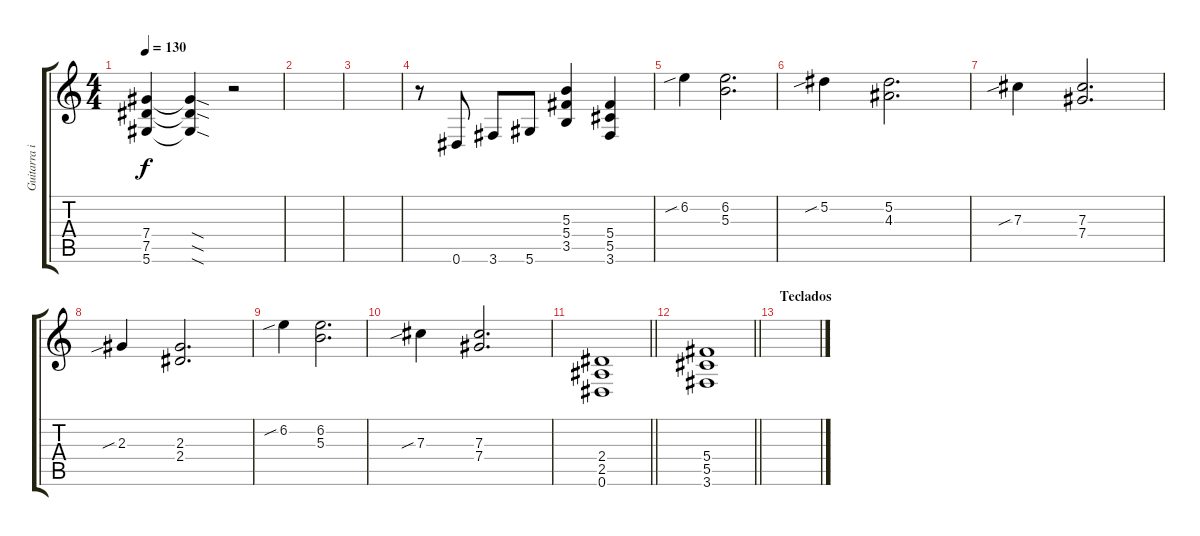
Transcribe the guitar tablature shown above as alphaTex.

\track ("Guitarra imaginaria" "Guitarra i") {instrument distortionguitar}
\staff {score tabs}
\tuning (Eb4 Bb3 Gb3 Db3 Ab2 Eb2) {hide}
\ts (4 4)
\tempo 130
\clef g2
\ks c
(7.4 7.5 5.6).4{dy f} (7.4{sod t} 7.5{sod t} 5.6{sod t}).4 r.2 |
|
|
r.8 0.6.8 3.6.8 5.6.8 (5.3 5.4 3.5).4 (5.4 5.5 3.6).4 |
6.2{sib}.4 (6.2 5.3).2{d} |
5.2{sib}.4 (5.2 4.3).2{d} |
7.3{sib}.4 (7.3 7.4).2{d} |
2.3{sib}.4 (2.3 2.4).2{d} |
6.2{sib}.4 (6.2 5.3).2{d} |
7.3{sib}.4 (7.3 7.4).2{d} |
\barLineRight lightlight
(2.4 2.5 0.6).1 |
\barLineRight lightlight
(5.4 5.5 3.6).1 |
\section ("" "Teclados")
